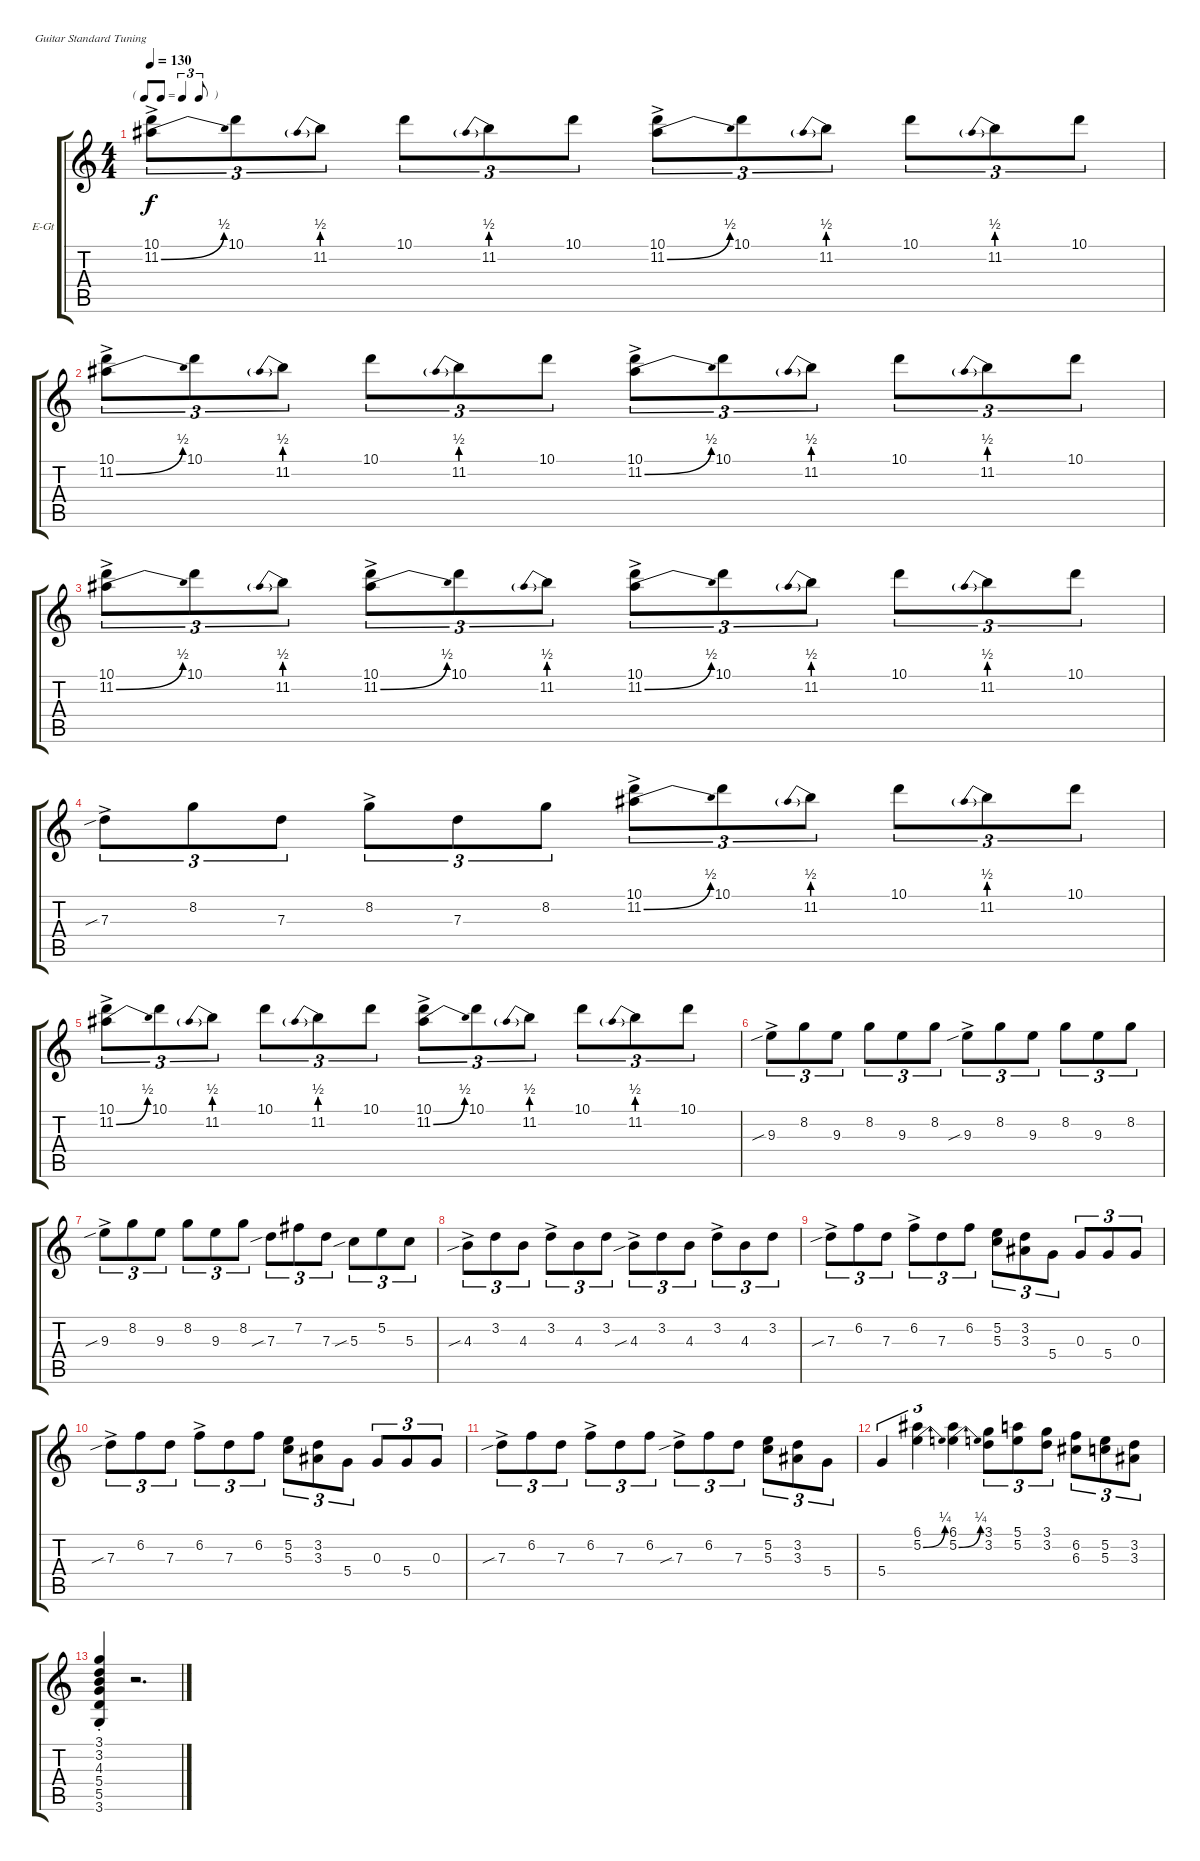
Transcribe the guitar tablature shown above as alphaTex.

\defaultSystemsLayout 4
\bracketExtendMode groupsimilarinstruments
\firstSystemTrackNameOrientation horizontal
\otherSystemsTrackNameOrientation horizontal
\track ("Electric Guitar" "E-Gt") {instrument electricguitarclean}
\staff {score tabs}
\tuning (E4 B3 G3 D3 A2 E2)
\ts (4 4)
\tf triplet8th
\tempo 130
\clef g2
\ks c
(10.1{ac} 11.2{be (bend 0 0 15.6 2) ac}).8{tu (3 2) dy f instrument electricguitarclean} 10.1.8{tu (3 2)} 11.2{be (prebend 0 2 60 2)}.8{tu (3 2)} 10.1.8{tu (3 2)} 11.2{be (prebend 0 2 60 2)}.8{tu (3 2)} 10.1.8{tu (3 2)} (10.1{ac} 11.2{be (bend 0 0 15.6 2) ac}).8{tu (3 2)} 10.1.8{tu (3 2)} 11.2{be (prebend 0 2 60 2)}.8{tu (3 2)} 10.1.8{tu (3 2)} 11.2{be (prebend 0 2 60 2)}.8{tu (3 2)} 10.1.8{tu (3 2)} |
(10.1{ac} 11.2{be (bend 0 0 15.6 2) ac}).8{tu (3 2)} 10.1.8{tu (3 2)} 11.2{be (prebend 0 2 60 2)}.8{tu (3 2)} 10.1.8{tu (3 2)} 11.2{be (prebend 0 2 60 2)}.8{tu (3 2)} 10.1.8{tu (3 2)} (10.1{ac} 11.2{be (bend 0 0 15.6 2) ac}).8{tu (3 2)} 10.1.8{tu (3 2)} 11.2{be (prebend 0 2 60 2)}.8{tu (3 2)} 10.1.8{tu (3 2)} 11.2{be (prebend 0 2 60 2)}.8{tu (3 2)} 10.1.8{tu (3 2)} |
(10.1{ac} 11.2{be (bend 0 0 15.6 2) ac}).8{tu (3 2)} 10.1.8{tu (3 2)} 11.2{be (prebend 0 2 60 2)}.8{tu (3 2)} (10.1{ac} 11.2{be (bend 0 0 15.6 2) ac}).8{tu (3 2)} 10.1.8{tu (3 2)} 11.2{be (prebend 0 2 60 2)}.8{tu (3 2)} (10.1{ac} 11.2{be (bend 0 0 15.6 2) ac}).8{tu (3 2)} 10.1.8{tu (3 2)} 11.2{be (prebend 0 2 60 2)}.8{tu (3 2)} 10.1.8{tu (3 2)} 11.2{be (prebend 0 2 60 2)}.8{tu (3 2)} 10.1.8{tu (3 2)} |
7.3{sib ac}.8{tu (3 2)} 8.2.8{tu (3 2)} 7.3.8{tu (3 2)} 8.2{ac}.8{tu (3 2)} 7.3.8{tu (3 2)} 8.2.8{tu (3 2)} (10.1{ac} 11.2{be (bend 0 0 15.6 2) ac}).8{tu (3 2)} 10.1.8{tu (3 2)} 11.2{be (prebend 0 2 60 2)}.8{tu (3 2)} 10.1.8{tu (3 2)} 11.2{be (prebend 0 2 60 2)}.8{tu (3 2)} 10.1.8{tu (3 2)} |
(10.1{ac} 11.2{be (bend 0 0 15.6 2) ac}).8{tu (3 2)} 10.1.8{tu (3 2)} 11.2{be (prebend 0 2 60 2)}.8{tu (3 2)} 10.1.8{tu (3 2)} 11.2{be (prebend 0 2 60 2)}.8{tu (3 2)} 10.1.8{tu (3 2)} (10.1{ac} 11.2{be (bend 0 0 15.6 2) ac}).8{tu (3 2)} 10.1.8{tu (3 2)} 11.2{be (prebend 0 2 60 2)}.8{tu (3 2)} 10.1.8{tu (3 2)} 11.2{be (prebend 0 2 60 2)}.8{tu (3 2)} 10.1.8{tu (3 2)} |
9.3{sib ac}.8{tu (3 2)} 8.2.8{tu (3 2)} 9.3.8{tu (3 2)} 8.2.8{tu (3 2)} 9.3.8{tu (3 2)} 8.2.8{tu (3 2)} 9.3{sib ac}.8{tu (3 2)} 8.2.8{tu (3 2)} 9.3.8{tu (3 2)} 8.2.8{tu (3 2)} 9.3.8{tu (3 2)} 8.2.8{tu (3 2)} |
9.3{sib ac}.8{tu (3 2)} 8.2.8{tu (3 2)} 9.3.8{tu (3 2)} 8.2.8{tu (3 2)} 9.3.8{tu (3 2)} 8.2.8{tu (3 2)} 7.3{sib}.8{tu (3 2)} 7.2.8{tu (3 2)} 7.3.8{tu (3 2)} 5.3{sib}.8{tu (3 2)} 5.2.8{tu (3 2)} 5.3.8{tu (3 2)} |
4.3{sib ac}.8{tu (3 2)} 3.2.8{tu (3 2)} 4.3.8{tu (3 2)} 3.2{ac}.8{tu (3 2)} 4.3.8{tu (3 2)} 3.2.8{tu (3 2)} 4.3{sib ac}.8{tu (3 2)} 3.2.8{tu (3 2)} 4.3.8{tu (3 2)} 3.2{ac}.8{tu (3 2)} 4.3.8{tu (3 2)} 3.2.8{tu (3 2)} |
7.3{sib ac}.8{tu (3 2)} 6.2.8{tu (3 2)} 7.3.8{tu (3 2)} 6.2{ac}.8{tu (3 2)} 7.3.8{tu (3 2)} 6.2.8{tu (3 2)} (5.3 5.2).8{tu (3 2)} (3.2 3.3).8{tu (3 2)} 5.4.8{tu (3 2)} 0.3.8{tu (3 2)} 5.4.8{tu (3 2)} 0.3.8{tu (3 2)} |
7.3{sib ac}.8{tu (3 2)} 6.2.8{tu (3 2)} 7.3.8{tu (3 2)} 6.2{ac}.8{tu (3 2)} 7.3.8{tu (3 2)} 6.2.8{tu (3 2)} (5.3 5.2).8{tu (3 2)} (3.2 3.3).8{tu (3 2)} 5.4.8{tu (3 2)} 0.3.8{tu (3 2)} 5.4.8{tu (3 2)} 0.3.8{tu (3 2)} |
7.3{sib ac}.8{tu (3 2)} 6.2.8{tu (3 2)} 7.3.8{tu (3 2)} 6.2{ac}.8{tu (3 2)} 7.3.8{tu (3 2)} 6.2.8{tu (3 2)} 7.3{sib ac}.8{tu (3 2)} 6.2.8{tu (3 2)} 7.3.8{tu (3 2)} (5.3 5.2).8{tu (3 2)} (3.2 3.3).8{tu (3 2)} 5.4.8{tu (3 2)} |
5.4.4{tu (3 2)} (6.1 5.2{be (bend 0 0 14.399999999999999 1)}).4{tu (3 2)} (6.1 5.2{be (bend 0 0 14.399999999999999 1)}).4{tu (3 2)} (3.1 3.2).8{tu (3 2)} (5.2 5.1).8{tu (3 2)} (3.1 3.2).8{tu (3 2)} (6.3 6.2).8{tu (3 2)} (5.2 5.3).8{tu (3 2)} (3.2 3.3).8{tu (3 2)} |
(3.6{st} 5.5{st} 5.4{st} 4.3{st} 3.2{st} 3.1{st}).4 r.2{d}
